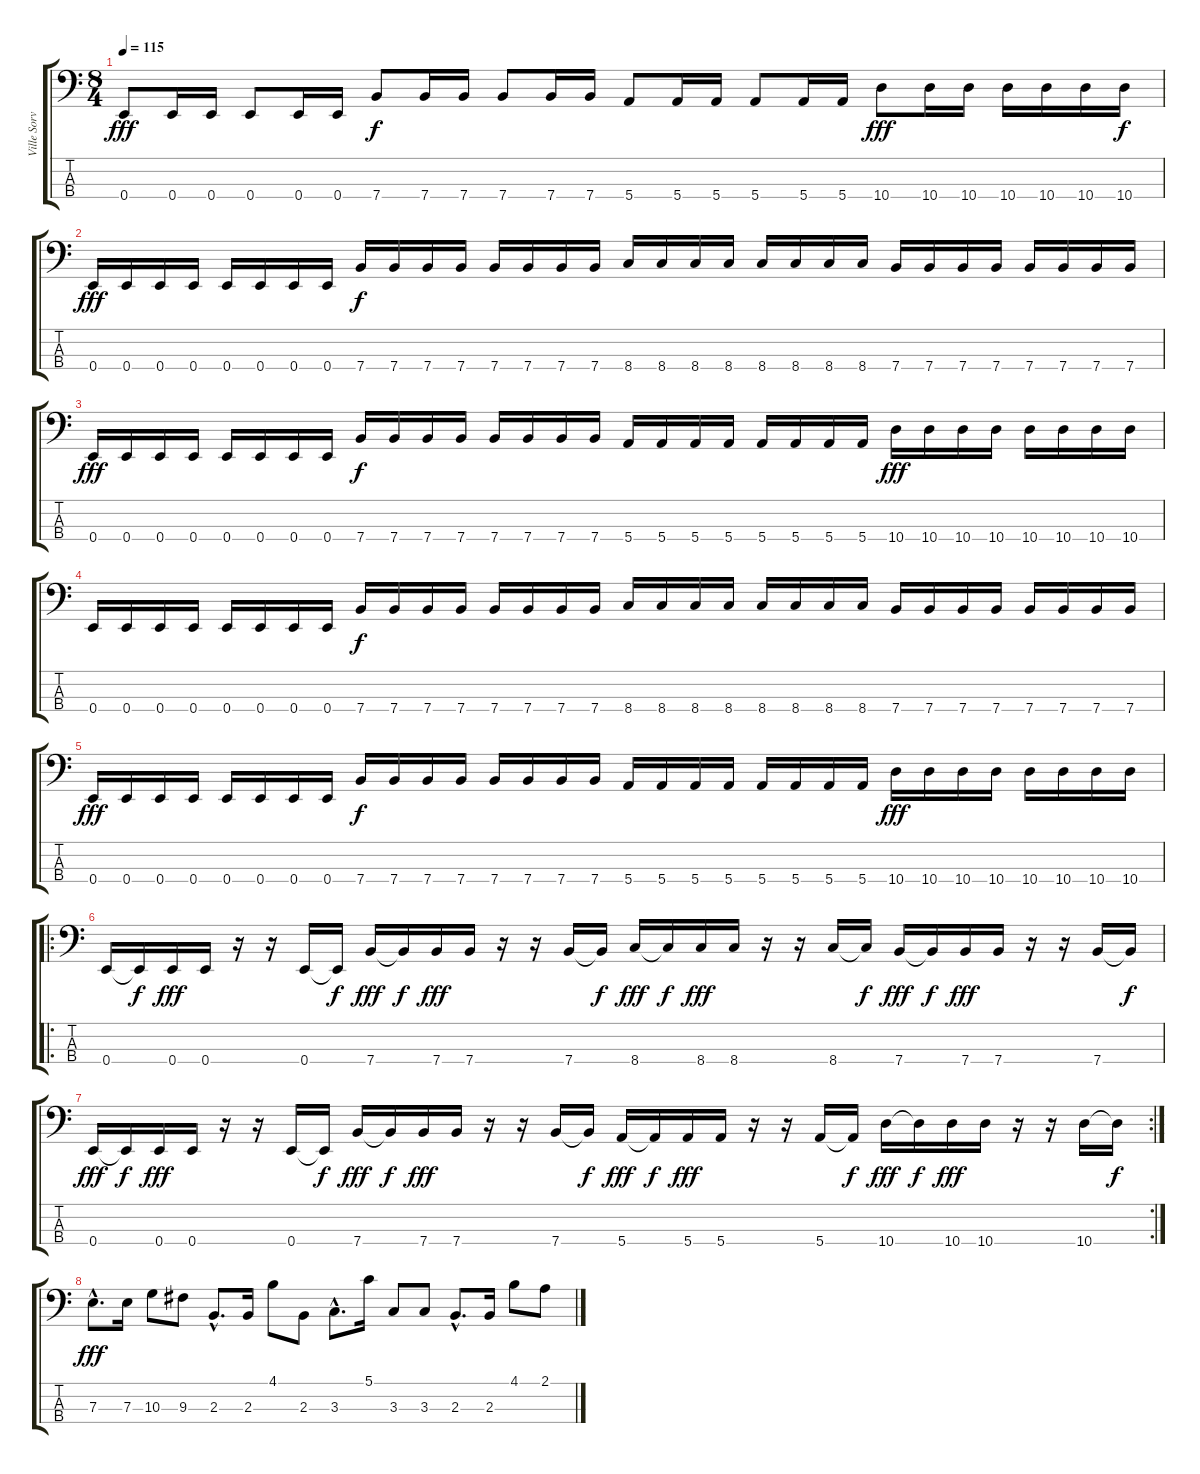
\track ("Ville Sorvali" "Ville Sorv") {instrument electricbasspick}
\staff {score tabs}
\tuning (G2 D2 A1 E1) {hide}
\ts (8 4)
\tempo 115
\clef f4
\ks c
0.4.8{dy fff} 0.4.16 0.4.16 0.4.8 0.4.16 0.4.16 7.4.8{dy f} 7.4.16 7.4.16 7.4.8 7.4.16 7.4.16 5.4.8 5.4.16 5.4.16 5.4.8 5.4.16 5.4.16 10.4.8{dy fff} 10.4.16 10.4.16 10.4.16 10.4.16 10.4.16 10.4.16{dy f} |
0.4.16{dy fff} 0.4.16 0.4.16 0.4.16 0.4.16 0.4.16 0.4.16 0.4.16 7.4.16{dy f} 7.4.16 7.4.16 7.4.16 7.4.16 7.4.16 7.4.16 7.4.16 8.4.16 8.4.16 8.4.16 8.4.16 8.4.16 8.4.16 8.4.16 8.4.16 7.4.16 7.4.16 7.4.16 7.4.16 7.4.16 7.4.16 7.4.16 7.4.16 |
0.4.16{dy fff} 0.4.16 0.4.16 0.4.16 0.4.16 0.4.16 0.4.16 0.4.16 7.4.16{dy f} 7.4.16 7.4.16 7.4.16 7.4.16 7.4.16 7.4.16 7.4.16 5.4.16 5.4.16 5.4.16 5.4.16 5.4.16 5.4.16 5.4.16 5.4.16 10.4.16{dy fff} 10.4.16 10.4.16 10.4.16 10.4.16 10.4.16 10.4.16 10.4.16 |
0.4.16 0.4.16 0.4.16 0.4.16 0.4.16 0.4.16 0.4.16 0.4.16 7.4.16{dy f} 7.4.16 7.4.16 7.4.16 7.4.16 7.4.16 7.4.16 7.4.16 8.4.16 8.4.16 8.4.16 8.4.16 8.4.16 8.4.16 8.4.16 8.4.16 7.4.16 7.4.16 7.4.16 7.4.16 7.4.16 7.4.16 7.4.16 7.4.16 |
0.4.16{dy fff} 0.4.16 0.4.16 0.4.16 0.4.16 0.4.16 0.4.16 0.4.16 7.4.16{dy f} 7.4.16 7.4.16 7.4.16 7.4.16 7.4.16 7.4.16 7.4.16 5.4.16 5.4.16 5.4.16 5.4.16 5.4.16 5.4.16 5.4.16 5.4.16 10.4.16{dy fff} 10.4.16 10.4.16 10.4.16 10.4.16 10.4.16 10.4.16 10.4.16 |
\ro
0.4.16 0.4{t}.16{dy f} 0.4.16{dy fff} 0.4.16 r.16 r.16 0.4.16 0.4{t}.16{dy f} 7.4.16{dy fff} 7.4{t}.16{dy f} 7.4.16{dy fff} 7.4.16 r.16 r.16 7.4.16 7.4{t}.16{dy f} 8.4.16{dy fff} 8.4{t}.16{dy f} 8.4.16{dy fff} 8.4.16 r.16 r.16 8.4.16 8.4{t}.16{dy f} 7.4.16{dy fff} 7.4{t}.16{dy f} 7.4.16{dy fff} 7.4.16 r.16 r.16 7.4.16 7.4{t}.16{dy f} |
\rc 2
0.4.16{dy fff} 0.4{t}.16{dy f} 0.4.16{dy fff} 0.4.16 r.16 r.16 0.4.16 0.4{t}.16{dy f} 7.4.16{dy fff} 7.4{t}.16{dy f} 7.4.16{dy fff} 7.4.16 r.16 r.16 7.4.16 7.4{t}.16{dy f} 5.4.16{dy fff} 5.4{t}.16{dy f} 5.4.16{dy fff} 5.4.16 r.16 r.16 5.4.16 5.4{t}.16{dy f} 10.4.16{dy fff} 10.4{t}.16{dy f} 10.4.16{dy fff} 10.4.16 r.16 r.16 10.4.16 10.4{t}.16{dy f} |
7.3{hac}.8{d dy fff} 7.3.16 10.3.8 9.3.8 2.3{hac}.8{d} 2.3.16 4.1.8 2.3.8 3.3{hac}.8{d} 5.1.16 3.3.8 3.3.8 2.3{hac}.8{d} 2.3.16 4.1.8 2.1.8
